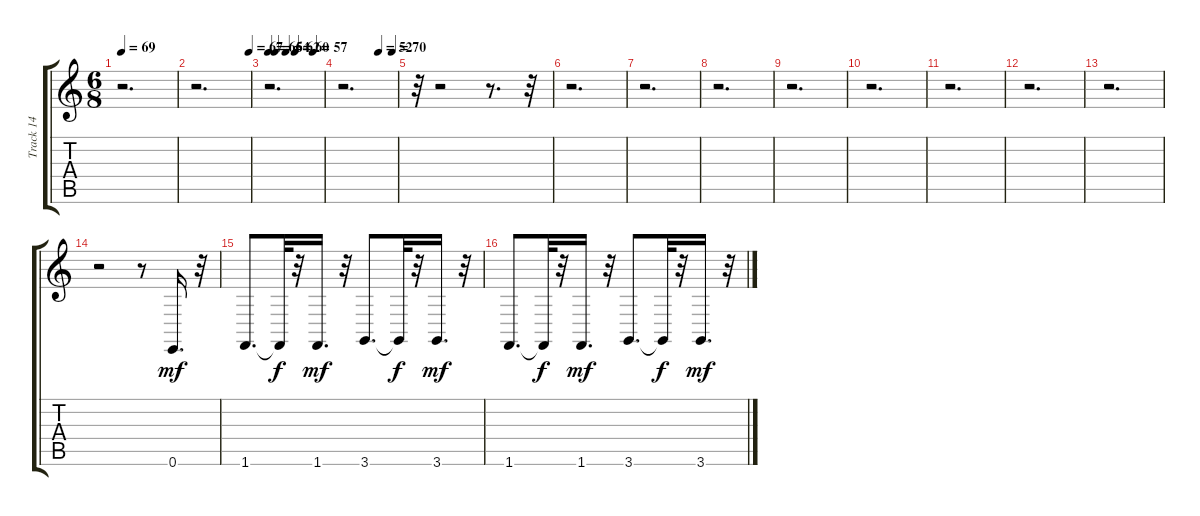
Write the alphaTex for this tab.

\track ("Track 14" "Track 14") {instrument stringensemble1}
\staff {score tabs}
\tuning (E4 B3 G3 D3 A2 E2) {hide}
\ts (6 8)
\tempo 69
\clef g2
\ks c
r.2{d dy f} |
\tempo (67 0.9861111111111112)
r.2{d} |
\tempo 65
\tempo (64 0.125)
\tempo (62 0.3194444444444444)
\tempo (60 0.4861111111111111)
\tempo (57 0.8194444444444444)
r.2{d} |
\tempo (52 0.6666666666666666)
\tempo (70 0.9166666666666666)
r.2{d} |
r.32 r.2 r.8{d} r.32 |
r.2{d} |
r.2{d} |
r.2{d} |
r.2{d} |
r.2{d} |
r.2{d} |
r.2{d} |
r.2{d} |
r.2 r.8 0.6.16{d dy mf instrument pizzicatostrings} r.32 |
1.6.8{d} 1.6{t}.32{dy f} r.32 1.6.16{d dy mf} r.32 3.6.8{d} 3.6{t}.32{dy f} r.32 3.6.16{d dy mf} r.32 |
1.6.8{d} 1.6{t}.32{dy f} r.32 1.6.16{d dy mf} r.32 3.6.8{d} 3.6{t}.32{dy f} r.32 3.6.16{d dy mf} r.32
